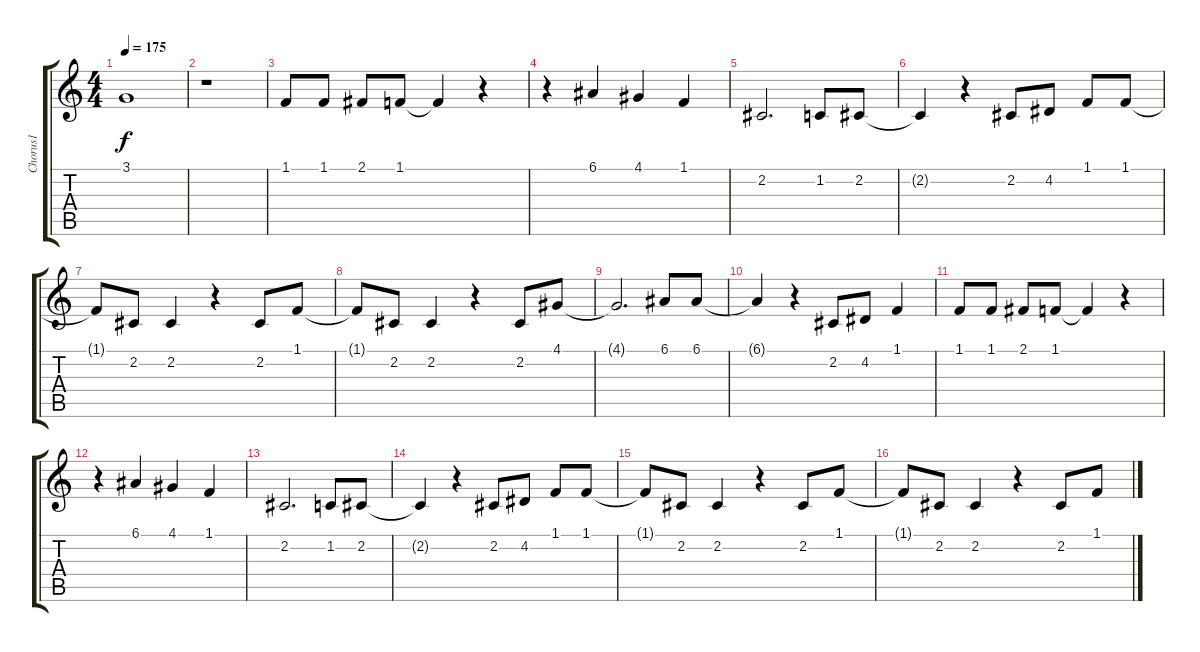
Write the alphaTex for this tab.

\track ("Chorus1" "Chorus1") {instrument flute}
\staff {score tabs}
\tuning (E4 B3 G3 D3 A2 E2) {hide}
\ts (4 4)
\tempo 175
\clef g2
\ks c
3.1.1{dy f} |
r.1 |
1.1.8 1.1.8 2.1.8 1.1.8 1.1{t}.4 r.4 |
r.4 6.1.4 4.1.4 1.1.4 |
2.2.2{d} 1.2.8 2.2.8 |
2.2{t}.4 r.4 2.2.8 4.2.8 1.1.8 1.1.8 |
1.1{t}.8 2.2.8 2.2.4 r.4 2.2.8 1.1.8 |
1.1{t}.8 2.2.8 2.2.4 r.4 2.2.8 4.1.8 |
4.1{t}.2{d} 6.1.8 6.1.8 |
6.1{t}.4 r.4 2.2.8 4.2.8 1.1.4 |
1.1.8 1.1.8 2.1.8 1.1.8 1.1{t}.4 r.4 |
r.4 6.1.4 4.1.4 1.1.4 |
2.2.2{d} 1.2.8 2.2.8 |
2.2{t}.4 r.4 2.2.8 4.2.8 1.1.8 1.1.8 |
1.1{t}.8 2.2.8 2.2.4 r.4 2.2.8 1.1.8 |
1.1{t}.8 2.2.8 2.2.4 r.4 2.2.8 1.1.8
